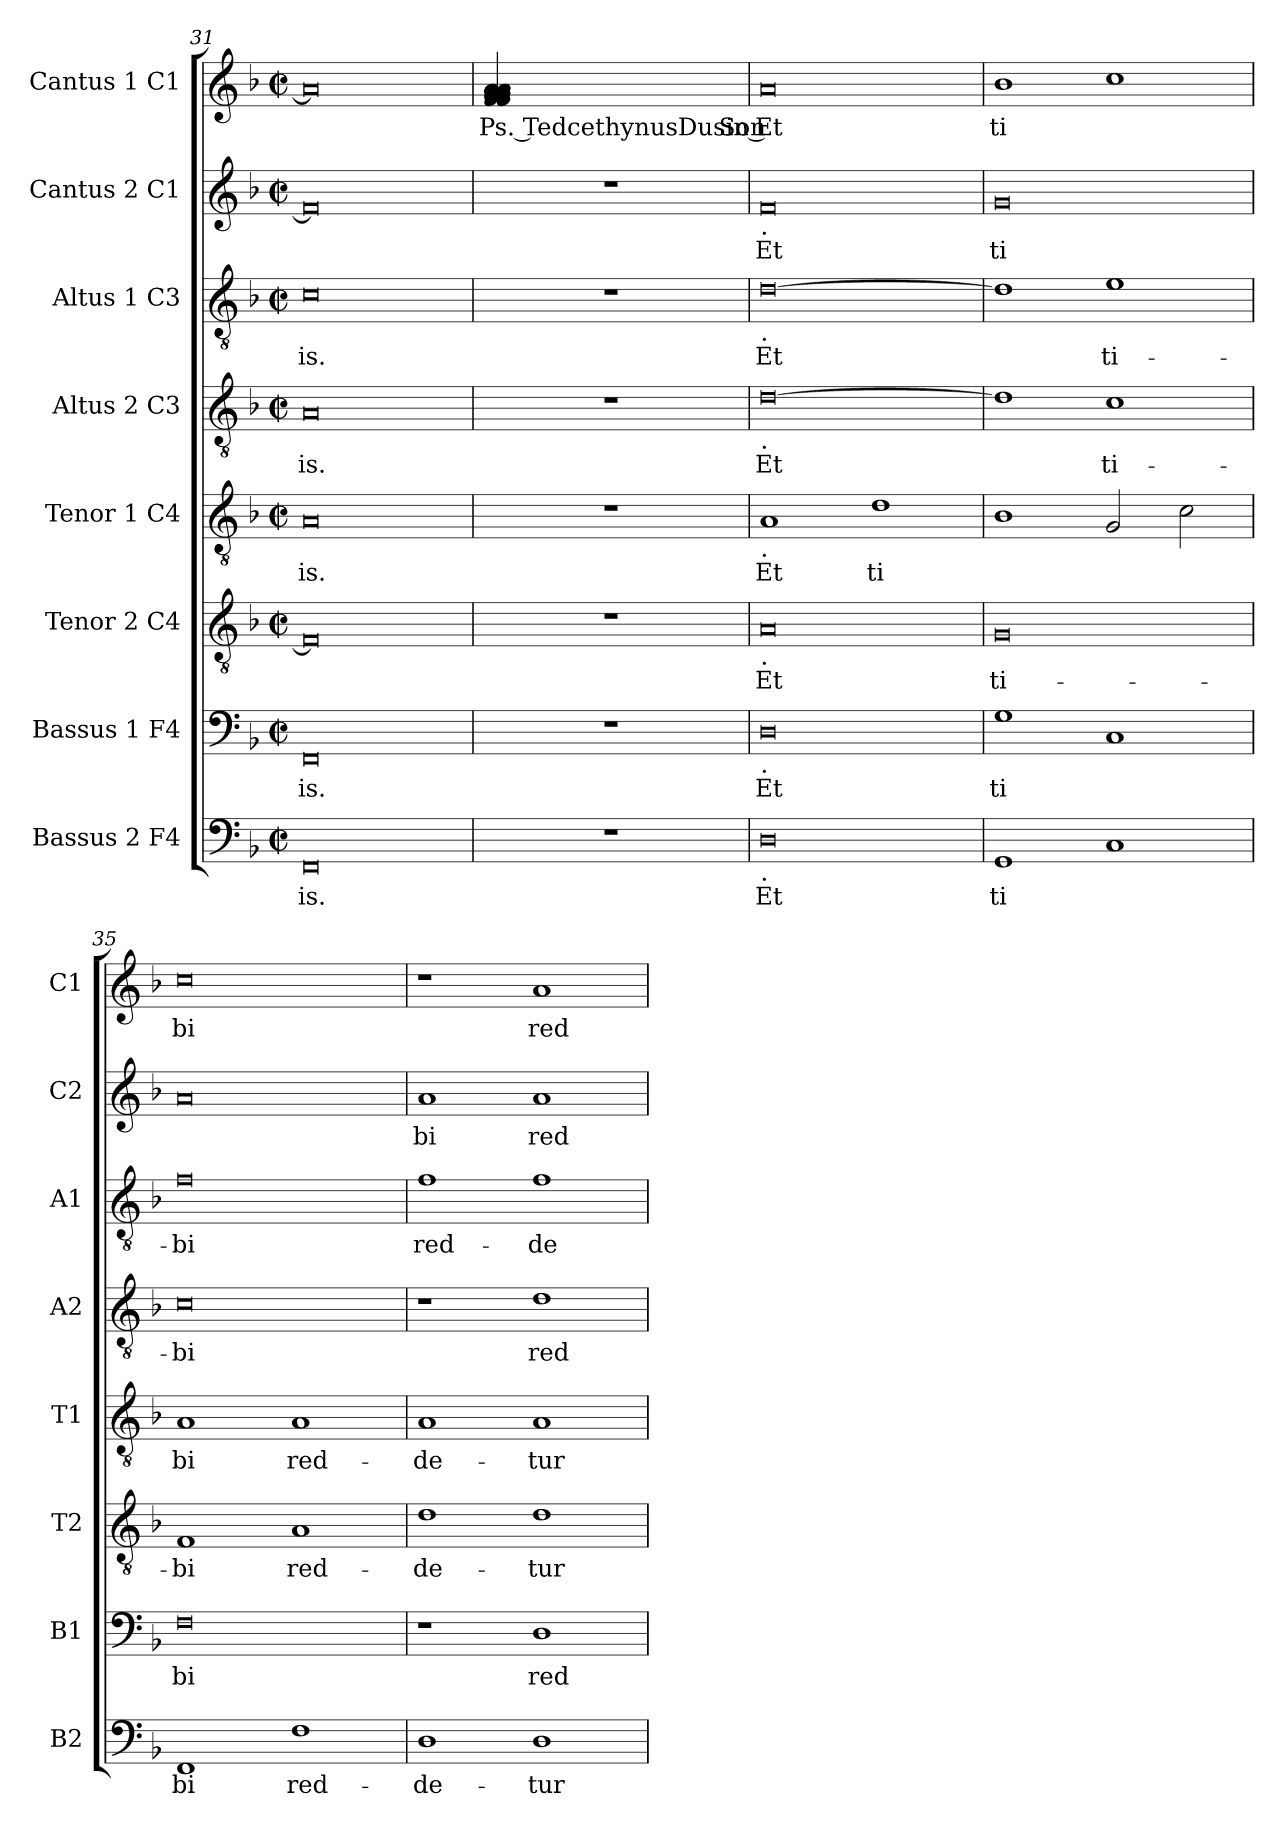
**kern	**text	**kern	**text	**kern	**text	**kern	**text	**kern	**text	**kern	**text	**kern	**text	**kern	**text
*part8	*part8	*part7	*part7	*part6	*part6	*part5	*part5	*part4	*part4	*part3	*part3	*part2	*part2	*part1	*part1
*staff8	*staff8	*staff7	*staff7	*staff6	*staff6	*staff5	*staff5	*staff4	*staff4	*staff3	*staff3	*staff2	*staff2	*staff1	*staff1
*I"Bassus 2  F4	*	*I"Bassus 1  F4	*	*I"Tenor 2  C4	*	*I"Tenor 1  C4	*	*I"Altus 2  C3	*	*I"Altus 1  C3	*	*I"Cantus 2  C1	*	*I"Cantus 1  C1	*
*I'B2	*	*I'B1	*	*I'T2	*	*I'T1	*	*I'A2	*	*I'A1	*	*I'C2	*	*I'C1	*
*clefF4	*	*clefF4	*	*clefGv2	*	*clefGv2	*	*clefGv2	*	*clefGv2	*	*clefG2	*	*clefG2	*
*k[b-]	*	*k[b-]	*	*k[b-]	*	*k[b-]	*	*k[b-]	*	*k[b-]	*	*k[b-]	*	*k[b-]	*
*F:	*	*F:	*	*F:	*	*F:	*	*F:	*	*F:	*	*F:	*	*F:	*
*M2/2	*	*M2/2	*	*M2/2	*	*M2/2	*	*M2/2	*	*M2/2	*	*M2/2	*	*M2/2	*
*met(c|)	*	*met(c|)	*	*met(c|)	*	*met(c|)	*	*met(c|)	*	*met(c|)	*	*met(c|)	*	*met(c|)	*
=31	=31	=31	=31	=31	=31	=31	=31	=31	=31	=31	=31	=31	=31	=31	=31
!	!LO:LY:b:cj	!	!LO:LY:b:cj	!	!LO:LY:b:cj	!	!LO:LY:b:cj	!	!LO:LY:b:cj	!	!LO:LY:b:cj	!	!LO:LY:b:cj	!	!LO:LY:b:cj
0FF	-is.	0FF	-is.	0F]	.	0A	-is.	0A	-is.	0c	-is.	0f]	.	0a]	.
!!LO:PB:g=z
=32	=32	=32	=32	=32	=32	=32	=32	=32	=32	=32	=32	=32	=32	=32	=32
!	!	!	!	!	!	!	!	!	!	!	!	!	!	!	!LO:LY:b:cj
1r	.	1r	.	1r	.	1r	.	1r	.	1r	.	1r	.	4a/ 4a/ 4a/ 4a/ 4a/ 4a/ 4g/ 4g/ 4g/ 4g/ 4f/ 4f/ 4a/	Ps. TedcethynusDusin Son
.	.	.	.	.	.	.	.	.	.	.	.	.	.	2.ryy	.
=33!	=33!	=33!	=33!	=33!	=33!	=33!	=33!	=33!	=33!	=33!	=33!	=33!	=33!	=33!	=33!
!	!	!	!	!	!	!	!	!	!	!	!	!LO:TX:b:t=.	!	!	!
!	!	!	!	!	!	!	!	!	!	!LO:TX:b:t=.	!	!	!	!	!
!	!	!	!	!	!	!	!	!LO:TX:b:t=.	!	!	!	!	!	!	!
!	!	!	!	!	!	!LO:TX:b:t=.	!	!	!	!	!	!	!	!	!
!	!	!	!	!LO:TX:b:t=.	!	!	!	!	!	!	!	!	!	!	!
!	!	!LO:TX:b:t=.	!	!	!	!	!	!	!	!	!	!	!	!	!
!LO:TX:b:t=.	!	!	!	!	!	!	!	!	!	!	!	!	!	!	!
!	!LO:LY:b:cj	!	!LO:LY:b:cj	!	!LO:LY:b:cj	!	!LO:LY:b:cj	!	!LO:LY:b:cj	!	!LO:LY:b:cj	!	!LO:LY:b:cj	!	!LO:LY:b:cj
0D	Et	0D	Et	0A	Et	1A	Et	[>0d	Et	[>0d	Et	0f	Et	0a	Et
!	!	!	!	!	!	!	!LO:LY:b:cj	!	!	!	!	!	!	!	!
.	.	.	.	.	.	1d	ti-	.	.	.	.	.	.	.	.
=34	=34	=34	=34	=34	=34	=34	=34	=34	=34	=34	=34	=34	=34	=34	=34
!	!LO:LY:b:cj	!	!LO:LY:b:cj	!	!LO:LY:b:cj	!	!LO:LY:b:cj	!	!LO:LY:b:cj	!	!LO:LY:b:cj	!	!LO:LY:b:cj	!	!LO:LY:b:cj
1GG	ti-	1G	ti-	0G	ti-	1B-	--	1d]	.	1d]	.	0g	ti-	1b-	ti-
!	!LO:LY:b:cj	!	!LO:LY:b:cj	!	!	!	!LO:LY:b:cj	!	!LO:LY:b:cj	!	!LO:LY:b:cj	!	!	!	!LO:LY:b:cj
1C	--	1C	--	.	.	2G/	--	1c	ti-	1e	ti-	.	.	1cc	--
!	!	!	!	!	!	!	!LO:LY:b:cj	!	!	!	!	!	!	!	!
.	.	.	.	.	.	2c\	--	.	.	.	.	.	.	.	.
=35	=35	=35	=35	=35	=35	=35	=35	=35	=35	=35	=35	=35	=35	=35	=35
!	!LO:LY:b:cj	!	!LO:LY:b:cj	!	!LO:LY:b:cj	!	!LO:LY:b:cj	!	!LO:LY:b:cj	!	!LO:LY:b:cj	!	!LO:LY:b:cj	!	!LO:LY:b:cj
1FF	-bi	0F	-bi	1F	-bi	1A	-bi	0c	-bi	0f	-bi	0a	--	0cc	-bi
!	!LO:LY:b:cj	!	!	!	!LO:LY:b:cj	!	!LO:LY:b:cj	!	!	!	!	!	!	!	!
1F	red-	.	.	1A	red-	1A	red-	.	.	.	.	.	.	.	.
=36	=36	=36	=36	=36	=36	=36	=36	=36	=36	=36	=36	=36	=36	=36	=36
!	!LO:LY:b:cj	!	!	!	!LO:LY:b:cj	!	!LO:LY:b:cj	!	!	!	!LO:LY:b:cj	!	!LO:LY:b:cj	!	!
1D	-de-	1r	.	1d	-de-	1A	-de-	1r	.	1f	red-	1a	-bi	1r	.
!	!LO:LY:b:cj	!	!LO:LY:b:cj	!	!LO:LY:b:cj	!	!LO:LY:b:cj	!	!LO:LY:b:cj	!	!LO:LY:b:cj	!	!LO:LY:b:cj	!	!LO:LY:b:cj
1D	-tur	1D	red-	1d	-tur	1A	-tur	1d	red-	1f	-de-	1a	red-	1a	red-
=	=	=	=	=	=	=	=	=	=	=	=	=	=	=	=
*-	*-	*-	*-	*-	*-	*-	*-	*-	*-	*-	*-	*-	*-	*-	*-
